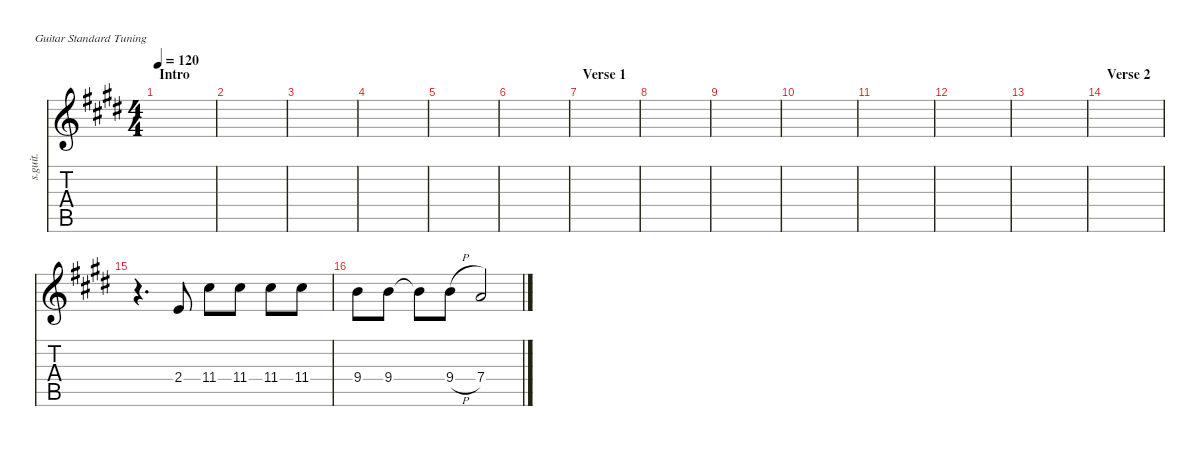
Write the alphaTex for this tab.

\defaultSystemsLayout 4
\hideDynamics
\bracketExtendMode nobrackets
\track ("Steel Guitar" "s.guit.") {instrument acousticguitarsteel}
\staff {score tabs}
\tuning (E4 B3 G3 D3 A2 E2)
\ts (4 4)
\section ("" "Intro")
\tempo 120
\clef g2
\ks e
|
|
|
|
|
|
\section ("" "Verse 1")
|
|
|
|
|
|
|
\section ("" "Verse 2")
|
r.4{d} 2.4{acc forcenatural}.8 11.4{acc #}.8 11.4{acc #}.8 11.4{acc #}.8 11.4{acc #}.8 |
9.4{acc forcenatural}.8 9.4{acc forcenatural}.8 9.4{t acc forcenatural}.8 9.4{h acc forcenatural}.8 7.4{acc forcenatural}.2
